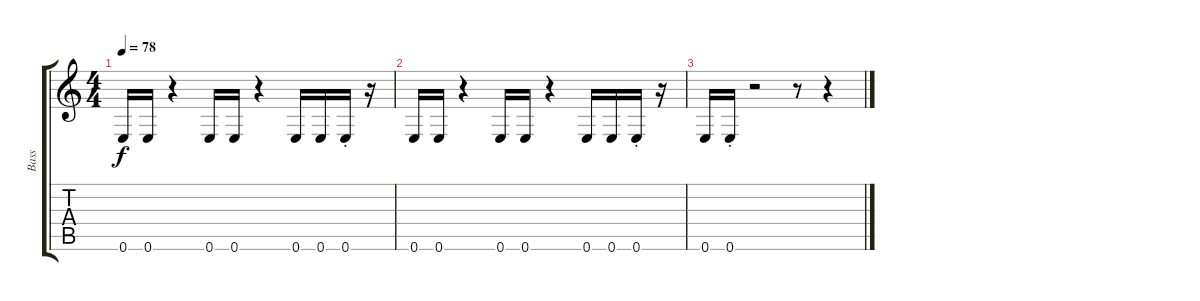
\track ("Bass " "Bass ") {instrument electricbassfinger}
\staff {score tabs}
\tuning (E4 B3 G3 D3 A2 E2) {hide}
\ts (4 4)
\tempo 78
\clef g2
\ks c
0.6.16{dy f} 0.6.16 r.4 0.6.16 0.6.16 r.4 0.6.16 0.6.16 0.6{st}.16 r.16 |
0.6.16 0.6.16 r.4 0.6.16 0.6.16 r.4 0.6.16 0.6.16 0.6{st}.16 r.16 |
0.6.16 0.6{st}.16 r.2 r.8 r.4
